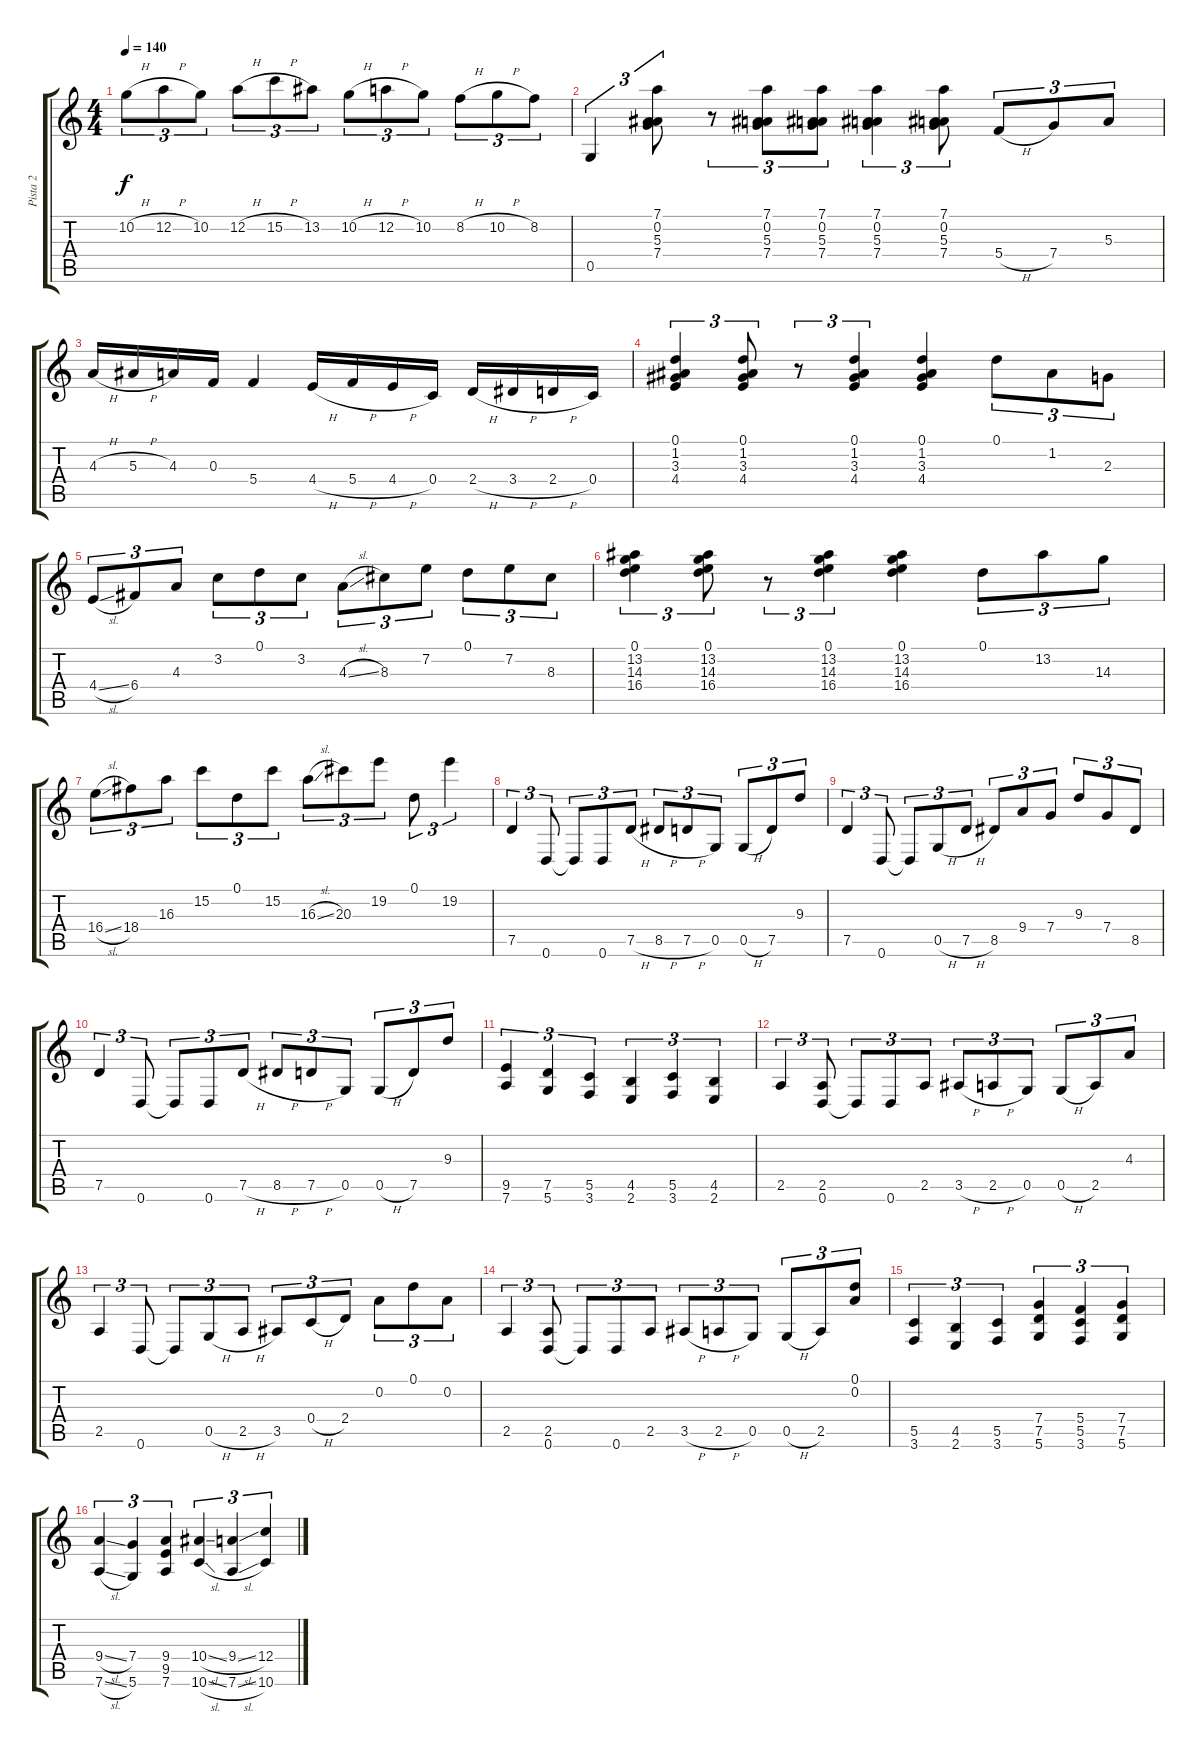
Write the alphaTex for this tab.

\track ("Pista 2" "Pista 2") {instrument overdrivenguitar}
\staff {score tabs}
\tuning (D4 A3 F3 C3 G2 D2) {hide}
\ts (4 4)
\tempo 140
\clef g2
\ks c
10.2{h}.8{tu (3 2) dy f} 12.2{h}.8{tu (3 2)} 10.2.8{tu (3 2)} 12.2{h}.8{tu (3 2)} 15.2{h}.8{tu (3 2)} 13.2.8{tu (3 2)} 10.2{h}.8{tu (3 2)} 12.2{h}.8{tu (3 2)} 10.2.8{tu (3 2)} 8.2{h}.8{tu (3 2)} 10.2{h}.8{tu (3 2)} 8.2.8{tu (3 2)} |
0.5.4{tu (3 2)} (7.1 0.2 5.3 7.4).8{tu (3 2)} r.8{tu (3 2)} (7.1 0.2 5.3 7.4).8{tu (3 2)} (7.1 0.2 5.3 7.4).8{tu (3 2)} (7.1 0.2 5.3 7.4).4{tu (3 2)} (7.1 0.2 5.3 7.4).8{tu (3 2)} 5.4{h}.8{tu (3 2)} 7.4.8{tu (3 2)} 5.3.8{tu (3 2)} |
4.3{h}.16 5.3{h}.16 4.3.16 0.3.16 5.4.4 4.4{h}.16 5.4{h}.16 4.4{h}.16 0.4.16 2.4{h}.16 3.4{h}.16 2.4{h}.16 0.4.16 |
(0.1 1.2 3.3 4.4).4{tu (3 2)} (0.1 1.2 3.3 4.4).8{tu (3 2)} r.8{tu (3 2)} (0.1 1.2 3.3 4.4).4{tu (3 2)} (0.1 1.2 3.3 4.4).4 0.1.8{tu (3 2)} 1.2.8{tu (3 2)} 2.3.8{tu (3 2)} |
4.4{sl}.8{tu (3 2)} 6.4.8{tu (3 2)} 4.3.8{tu (3 2)} 3.2.8{tu (3 2)} 0.1.8{tu (3 2)} 3.2.8{tu (3 2)} 4.3{sl}.8{tu (3 2)} 8.3.8{tu (3 2)} 7.2.8{tu (3 2)} 0.1.8{tu (3 2)} 7.2.8{tu (3 2)} 8.3.8{tu (3 2)} |
(0.1 13.2 14.3 16.4).4{tu (3 2)} (0.1 13.2 14.3 16.4).8{tu (3 2)} r.8{tu (3 2)} (0.1 13.2 14.3 16.4).4{tu (3 2)} (0.1 13.2 14.3 16.4).4 0.1.8{tu (3 2)} 13.2.8{tu (3 2)} 14.3.8{tu (3 2)} |
16.4{sl}.8{tu (3 2)} 18.4.8{tu (3 2)} 16.3.8{tu (3 2)} 15.2.8{tu (3 2)} 0.1.8{tu (3 2)} 15.2.8{tu (3 2)} 16.3{sl}.8{tu (3 2)} 20.3.8{tu (3 2)} 19.2.8{tu (3 2)} 0.1.8{tu (3 2)} 19.2.4{tu (3 2)} |
7.5.4{tu (3 2)} 0.6.8{tu (3 2)} 0.6{t}.8{tu (3 2)} 0.6.8{tu (3 2)} 7.5{h}.8{tu (3 2)} 8.5{h}.8{tu (3 2)} 7.5{h}.8{tu (3 2)} 0.5.8{tu (3 2)} 0.5{h}.8{tu (3 2)} 7.5.8{tu (3 2)} 9.3.8{tu (3 2)} |
7.5.4{tu (3 2)} 0.6.8{tu (3 2)} 0.6{t}.8{tu (3 2)} 0.5{h}.8{tu (3 2)} 7.5{h}.8{tu (3 2)} 8.5.8{tu (3 2)} 9.4.8{tu (3 2)} 7.4.8{tu (3 2)} 9.3.8{tu (3 2)} 7.4.8{tu (3 2)} 8.5.8{tu (3 2)} |
7.5.4{tu (3 2)} 0.6.8{tu (3 2)} 0.6{t}.8{tu (3 2)} 0.6.8{tu (3 2)} 7.5{h}.8{tu (3 2)} 8.5{h}.8{tu (3 2)} 7.5{h}.8{tu (3 2)} 0.5.8{tu (3 2)} 0.5{h}.8{tu (3 2)} 7.5.8{tu (3 2)} 9.3.8{tu (3 2)} |
(9.5 7.6).4{tu (3 2)} (7.5 5.6).4{tu (3 2)} (5.5 3.6).4{tu (3 2)} (4.5 2.6).4{tu (3 2)} (5.5 3.6).4{tu (3 2)} (4.5 2.6).4{tu (3 2)} |
2.5.4{tu (3 2)} (2.5 0.6).8{tu (3 2)} 0.6{t}.8{tu (3 2)} 0.6.8{tu (3 2)} 2.5.8{tu (3 2)} 3.5{h}.8{tu (3 2)} 2.5{h}.8{tu (3 2)} 0.5.8{tu (3 2)} 0.5{h}.8{tu (3 2)} 2.5.8{tu (3 2)} 4.3.8{tu (3 2)} |
2.5.4{tu (3 2)} 0.6.8{tu (3 2)} 0.6{t}.8{tu (3 2)} 0.5{h}.8{tu (3 2)} 2.5{h}.8{tu (3 2)} 3.5.8{tu (3 2)} 0.4{h}.8{tu (3 2)} 2.4.8{tu (3 2)} 0.2.8{tu (3 2)} 0.1.8{tu (3 2)} 0.2.8{tu (3 2)} |
2.5.4{tu (3 2)} (2.5 0.6).8{tu (3 2)} 0.6{t}.8{tu (3 2)} 0.6.8{tu (3 2)} 2.5.8{tu (3 2)} 3.5{h}.8{tu (3 2)} 2.5{h}.8{tu (3 2)} 0.5.8{tu (3 2)} 0.5{h}.8{tu (3 2)} 2.5.8{tu (3 2)} (0.1 0.2).8{tu (3 2)} |
(5.5 3.6).4{tu (3 2)} (4.5 2.6).4{tu (3 2)} (5.5 3.6).4{tu (3 2)} (7.4 7.5 5.6).4{tu (3 2)} (5.4 5.5 3.6).4{tu (3 2)} (7.4 7.5 5.6).4{tu (3 2)} |
(9.4{sl} 7.6{sl}).4{tu (3 2)} (7.4 5.6).4{tu (3 2)} (9.4 9.5 7.6).4{tu (3 2)} (10.4{sl} 10.6{sl}).4{tu (3 2)} (9.4{sl} 7.6{sl}).4{tu (3 2)} (12.4 10.6).4{tu (3 2)}
